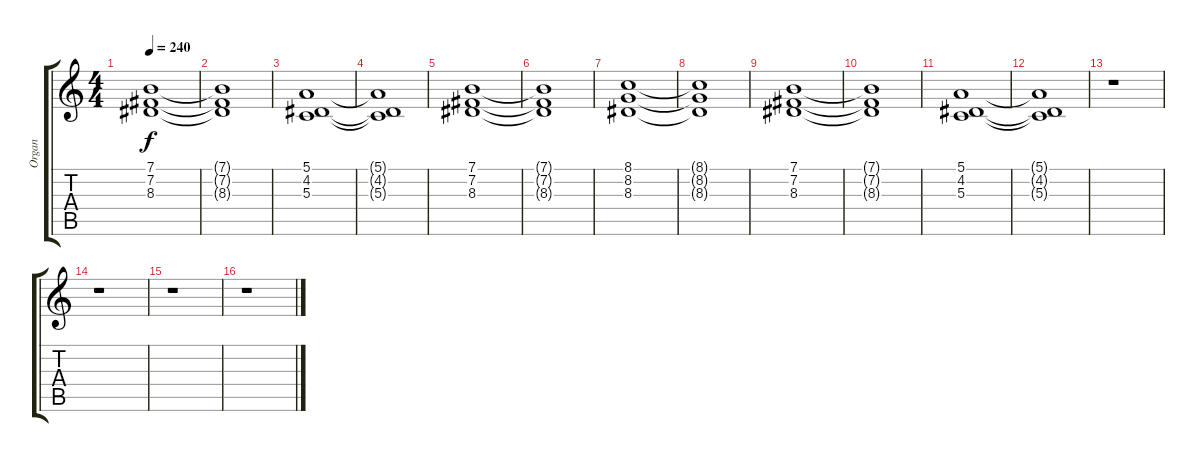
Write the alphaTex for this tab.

\track ("Organ" "Organ") {instrument drawbarorgan}
\staff {score tabs}
\tuning (E4 B3 G3 D3 A2 E2) {hide}
\ts (4 4)
\tempo 240
\clef g2
\ks c
(7.1 7.2 8.3).1{dy f} |
(7.1{t} 7.2{t} 8.3{t}).1 |
(5.1 4.2 5.3).1 |
(5.1{t} 4.2{t} 5.3{t}).1 |
(7.1 7.2 8.3).1 |
(7.1{t} 7.2{t} 8.3{t}).1 |
(8.1 8.2 8.3).1 |
(8.1{t} 8.2{t} 8.3{t}).1 |
(7.1 7.2 8.3).1 |
(7.1{t} 7.2{t} 8.3{t}).1 |
(5.1 4.2 5.3).1 |
(5.1{t} 4.2{t} 5.3{t}).1 |
r.1 |
r.1 |
r.1 |
r.1
